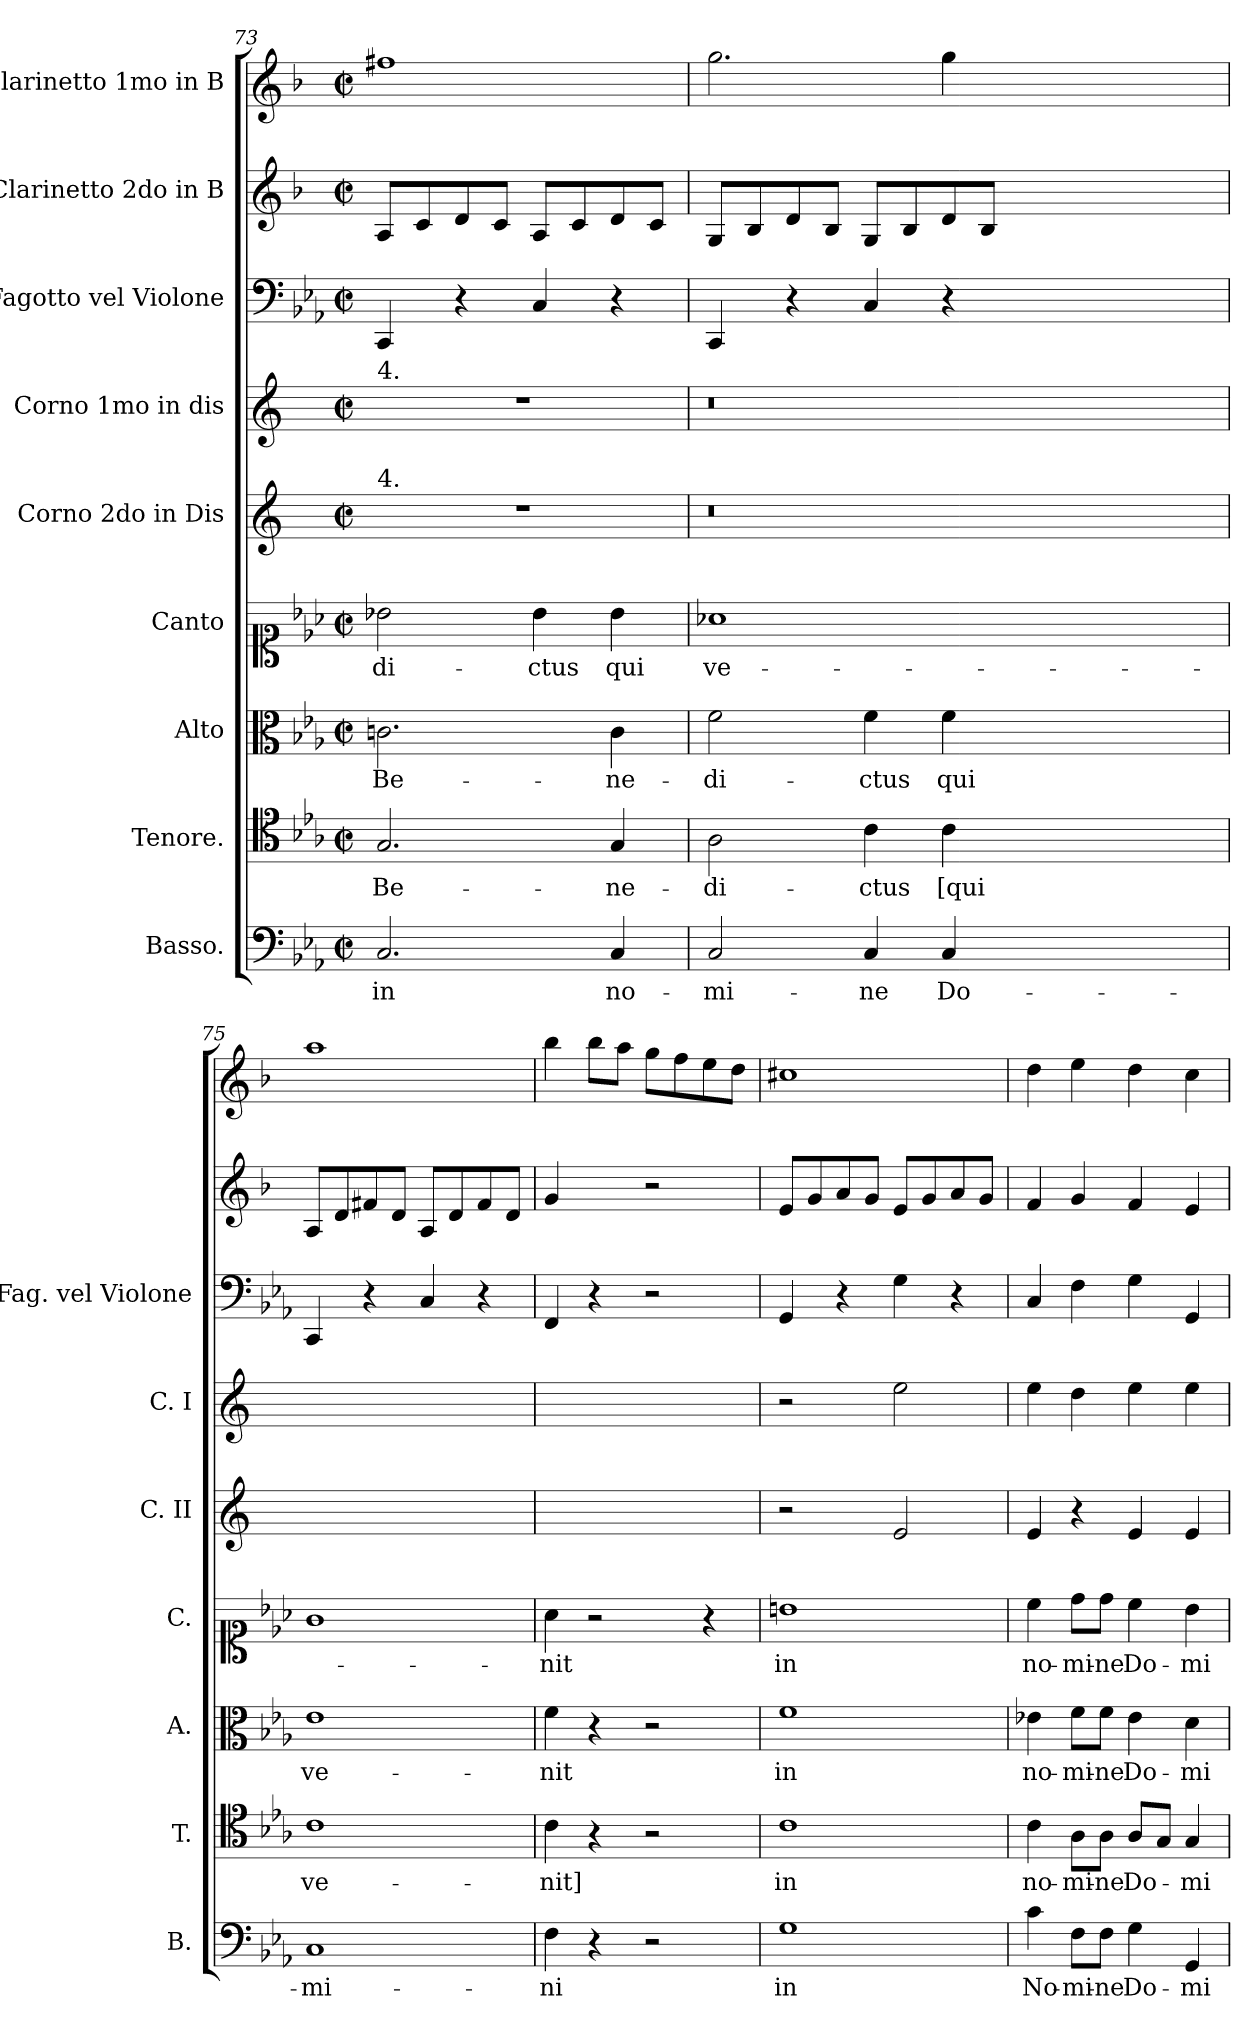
**kern	**text	**kern	**text	**kern	**text	**kern	**text	**kern	**kern	**kern	**kern	**kern
*part9	*part9	*part8	*part8	*part7	*part7	*part6	*part6	*part5	*part4	*part3	*part2	*part1
*staff9	*staff9	*staff8	*staff8	*staff7	*staff7	*staff6	*staff6	*staff5	*staff4	*staff3	*staff2	*staff1
*I"Basso.	*	*I"Tenore.	*	*I"Alto	*	*I"Canto	*	*I"Corno 2do in Dis	*I"Corno 1mo in dis	*I"Fagotto vel Violone	*I"Clarinetto 2do in B	*I"Clarinetto 1mo in B
*I'B.	*	*I'T.	*	*I'A.	*	*I'C.	*	*I'C. II	*I'C. I	*I'Fag. vel Violone	*	*
*clefF4	*	*clefC4	*	*clefC3	*	*clefC1	*	*clefG2	*clefG2	*clefF4	*clefG2	*clefG2
*	*	*	*	*	*	*	*	*ITrd5c9	*ITrd5c9	*	*ITrd1c2	*ITrd1c2
*k[b-e-a-]	*	*k[b-e-a-]	*	*k[b-e-a-]	*	*k[b-e-a-]	*	*k[b-e-a-]	*k[b-e-a-]	*k[b-e-a-]	*k[b-e-a-]	*k[b-e-a-]
*E-:	*	*E-:	*	*E-:	*	*E-:	*	*E-:	*E-:	*E-:	*E-:	*E-:
*M2/2	*	*M2/2	*	*M2/2	*	*M2/2	*	*M2/2	*M2/2	*M2/2	*M2/2	*M2/2
*met(c|)	*	*met(c|)	*	*met(c|)	*	*met(c|)	*	*met(c|)	*met(c|)	*met(c|)	*met(c|)	*met(c|)
=73	=73	=73	=73	=73	=73	=73	=73	=73	=73	=73	=73	=73
!	!	!	!	!	!	!	!	!	!LO:TX:a:t=4.	!	!	!
!	!	!	!	!	!	!	!	!LO:TX:a:t=4.	!	!	!	!
2.C/	in	2.G/	Be-	2.cn\	Be-	2b-X\	-di-	1r	1r	4CC/	8G/L	1een
.	.	.	.	.	.	.	.	.	.	.	8B-/	.
.	.	.	.	.	.	.	.	.	.	4r	8c/	.
.	.	.	.	.	.	.	.	.	.	.	8B-/J	.
.	.	.	.	.	.	4b-\	-ctus	.	.	4C/	8G/L	.
.	.	.	.	.	.	.	.	.	.	.	8B-/	.
4C/	no-	4G/	-ne-	4c\	-ne-	4b-\	qui	.	.	4r	8c/	.
.	.	.	.	.	.	.	.	.	.	.	8B-/J	.
=74	=74	=74	=74	=74	=74	=74	=74	=74	=74	=74	=74	=74
2C/	-mi-	2A-\	-di-	2f\	-di-	1a-X	ve-	0.r	0.r	4CC/	8F/L	2.ff\
.	.	.	.	.	.	.	.	.	.	.	8A-/	.
.	.	.	.	.	.	.	.	.	.	4r	8c/	.
.	.	.	.	.	.	.	.	.	.	.	8A-/J	.
4C/	-ne	4c\	-ctus	4f\	-ctus	.	.	.	.	4C/	8F/L	.
.	.	.	.	.	.	.	.	.	.	.	8A-/	.
4C/	Do-	4c\	[qui	4f\	qui	.	.	.	.	4r	8c/	4ff\
.	.	.	.	.	.	.	.	.	.	.	8A-/J	.
0ryy	.	0ryy	.	0ryy	.	0ryy	.	.	.	0ryy	0ryy	0ryy
=75	=75	=75	=75	=75	=75	=75	=75	=75	=75	=75	=75	=75
1C	-mi-	1c	ve-	1e-	ve-	1g	.	1ryy	1ryy	4CC/	8G/L	1gg
.	.	.	.	.	.	.	.	.	.	.	8c/	.
.	.	.	.	.	.	.	.	.	.	4r	8en/	.
.	.	.	.	.	.	.	.	.	.	.	8c/J	.
.	.	.	.	.	.	.	.	.	.	4C/	8G/L	.
.	.	.	.	.	.	.	.	.	.	.	8c/	.
.	.	.	.	.	.	.	.	.	.	4r	8e/	.
.	.	.	.	.	.	.	.	.	.	.	8c/J	.
=76	=76	=76	=76	=76	=76	=76	=76	=76	=76	=76	=76	=76
4F\	-ni	4c\	-nit]	4f\	-nit	4a-\	-nit	1ryy	1ryy	4FF/	4f/	4aa-\
4r	.	4r	.	4r	.	2r	.	.	.	4r	4ryy	8aa-\L
.	.	.	.	.	.	.	.	.	.	.	.	8gg\J
2r	.	2r	.	2r	.	.	.	.	.	2r	2r	8ff\L
.	.	.	.	.	.	.	.	.	.	.	.	8ee-\
.	.	.	.	.	.	4r	.	.	.	.	.	8dd\
.	.	.	.	.	.	.	.	.	.	.	.	8cc\J
=77	=77	=77	=77	=77	=77	=77	=77	=77	=77	=77	=77	=77
1G	in	1c	in	1f	in	1bn	in	2r	2r	4GG/	8d/L	1bn
.	.	.	.	.	.	.	.	.	.	.	8f/	.
.	.	.	.	.	.	.	.	.	.	4r	8g/	.
.	.	.	.	.	.	.	.	.	.	.	8f/J	.
.	.	.	.	.	.	.	.	2G/	2g\	4G\	8d/L	.
.	.	.	.	.	.	.	.	.	.	.	8f/	.
.	.	.	.	.	.	.	.	.	.	4r	8g/	.
.	.	.	.	.	.	.	.	.	.	.	8f/J	.
=78	=78	=78	=78	=78	=78	=78	=78	=78	=78	=78	=78	=78
4c\	No-	4c\	no-	4e-X\	no-	4cc\	no-	4G/	4g\	4C/	4e-/	4cc\
8F\L	-mi-	8A-\L	-mi-	8f\L	-mi-	8dd\L	-mi-	4r	4f\	4F\	4f/	4dd\
8F\J	-ne	8A-\J	-ne	8f\J	-ne	8dd\J	-ne	.	.	.	.	.
4G\	Do-	8A-/L	Do-	4e-\	Do-	4cc\	Do-	4G/	4g\	4G\	4e-/	4cc\
.	.	8G/J	.	.	.	.	.	.	.	.	.	.
4GG/	-mi-	4G/	-mi-	4d\	-mi-	4b-\	-mi-	4G/	4g\	4GG/	4d/	4b-\
=	=	=	=	=	=	=	=	=	=	=	=	=
*-	*-	*-	*-	*-	*-	*-	*-	*-	*-	*-	*-	*-
